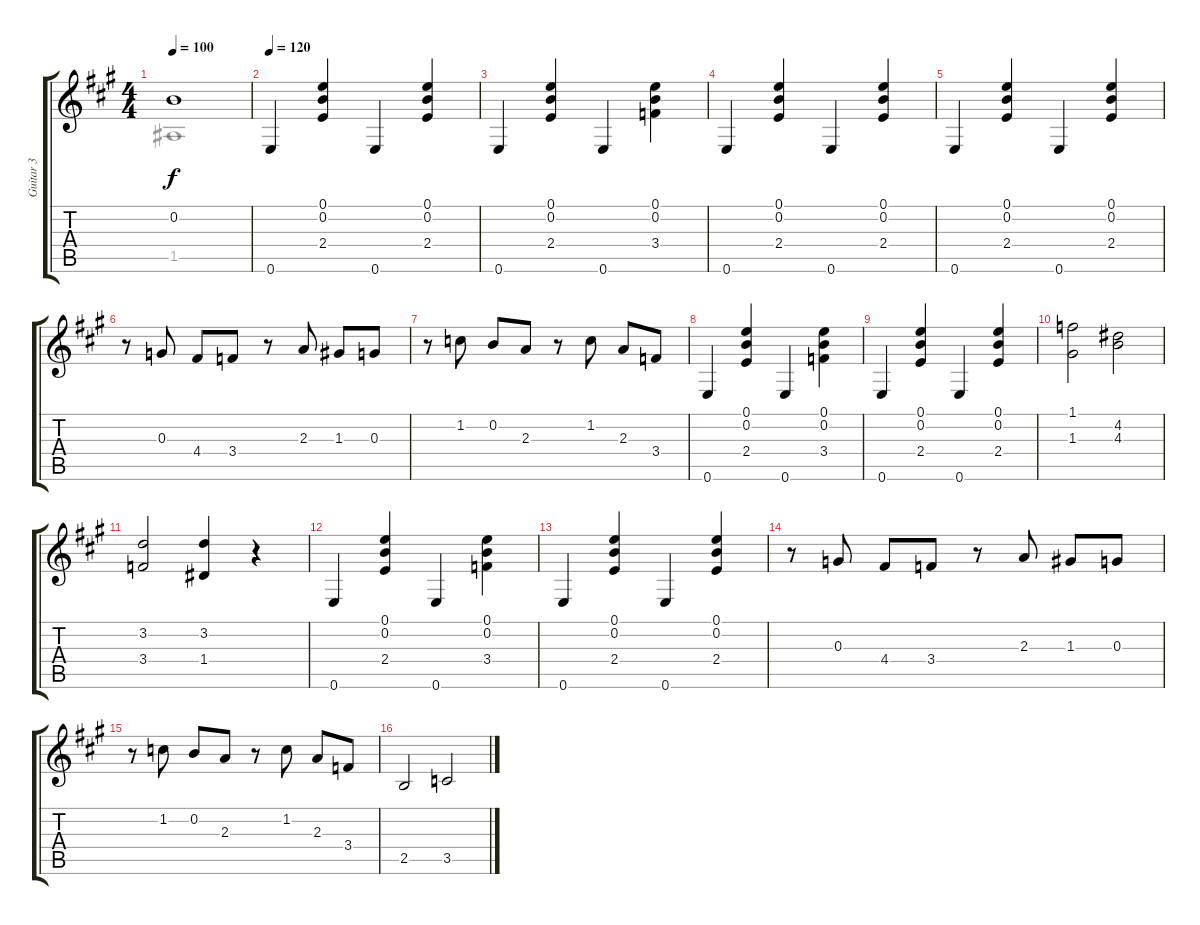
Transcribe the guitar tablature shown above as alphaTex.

\track ("Guitar 3" "Guitar 3") {instrument acousticguitarnylon}
\staff {score tabs}
\tuning (E4 B3 G3 D3 A2 E2) {hide}
\voice
\ts (4 4)
\tempo 100
\clef g2
\ks a
0.2.1{dy f} |
\tempo 120
0.6.4 (0.1 0.2 2.4).4 0.6.4 (0.1 0.2 2.4).4 |
0.6.4 (0.1 0.2 2.4).4 0.6.4 (0.1 0.2 3.4).4 |
0.6.4 (0.1 0.2 2.4).4 0.6.4 (0.1 0.2 2.4).4 |
0.6.4 (0.1 0.2 2.4).4 0.6.4 (0.1 0.2 2.4).4 |
r.8{volume 4} 0.3.8{volume 6} 4.4.8{volume 8} 3.4.8{volume 13} r.8{volume 4} 2.3.8{volume 6} 1.3.8{volume 8} 0.3.8{volume 13} |
r.8{volume 4} 1.2.8{volume 6} 0.2.8{volume 8} 2.3.8{volume 13} r.8{volume 4} 1.2.8{volume 6} 2.3.8{volume 8} 3.4.8{volume 13} |
0.6.4 (0.1 0.2 2.4).4 0.6.4 (0.1 0.2 3.4).4 |
0.6.4 (0.1 0.2 2.4).4 0.6.4 (0.1 0.2 2.4).4 |
(1.1 1.3).2 (4.2 4.3).2 |
(3.2 3.4).2 (3.2 1.4).4 r.4 |
0.6.4 (0.1 0.2 2.4).4 0.6.4 (0.1 0.2 3.4).4 |
0.6.4 (0.1 0.2 2.4).4 0.6.4 (0.1 0.2 2.4).4 |
r.8{volume 4} 0.3.8{volume 6} 4.4.8{volume 8} 3.4.8{volume 13} r.8{volume 4} 2.3.8{volume 6} 1.3.8{volume 8} 0.3.8{volume 13} |
r.8{volume 4} 1.2.8{volume 6} 0.2.8{volume 8} 2.3.8{volume 13} r.8{volume 4} 1.2.8{volume 6} 2.3.8{volume 8} 3.4.8{volume 13} |
2.5.2 3.5.2
\voice
\clef g2
\ottava regular
\simile none
\ks a
1.5.1{dy f} |
|
|
|
|
|
|
|
|
|
|
|
|
|
|
